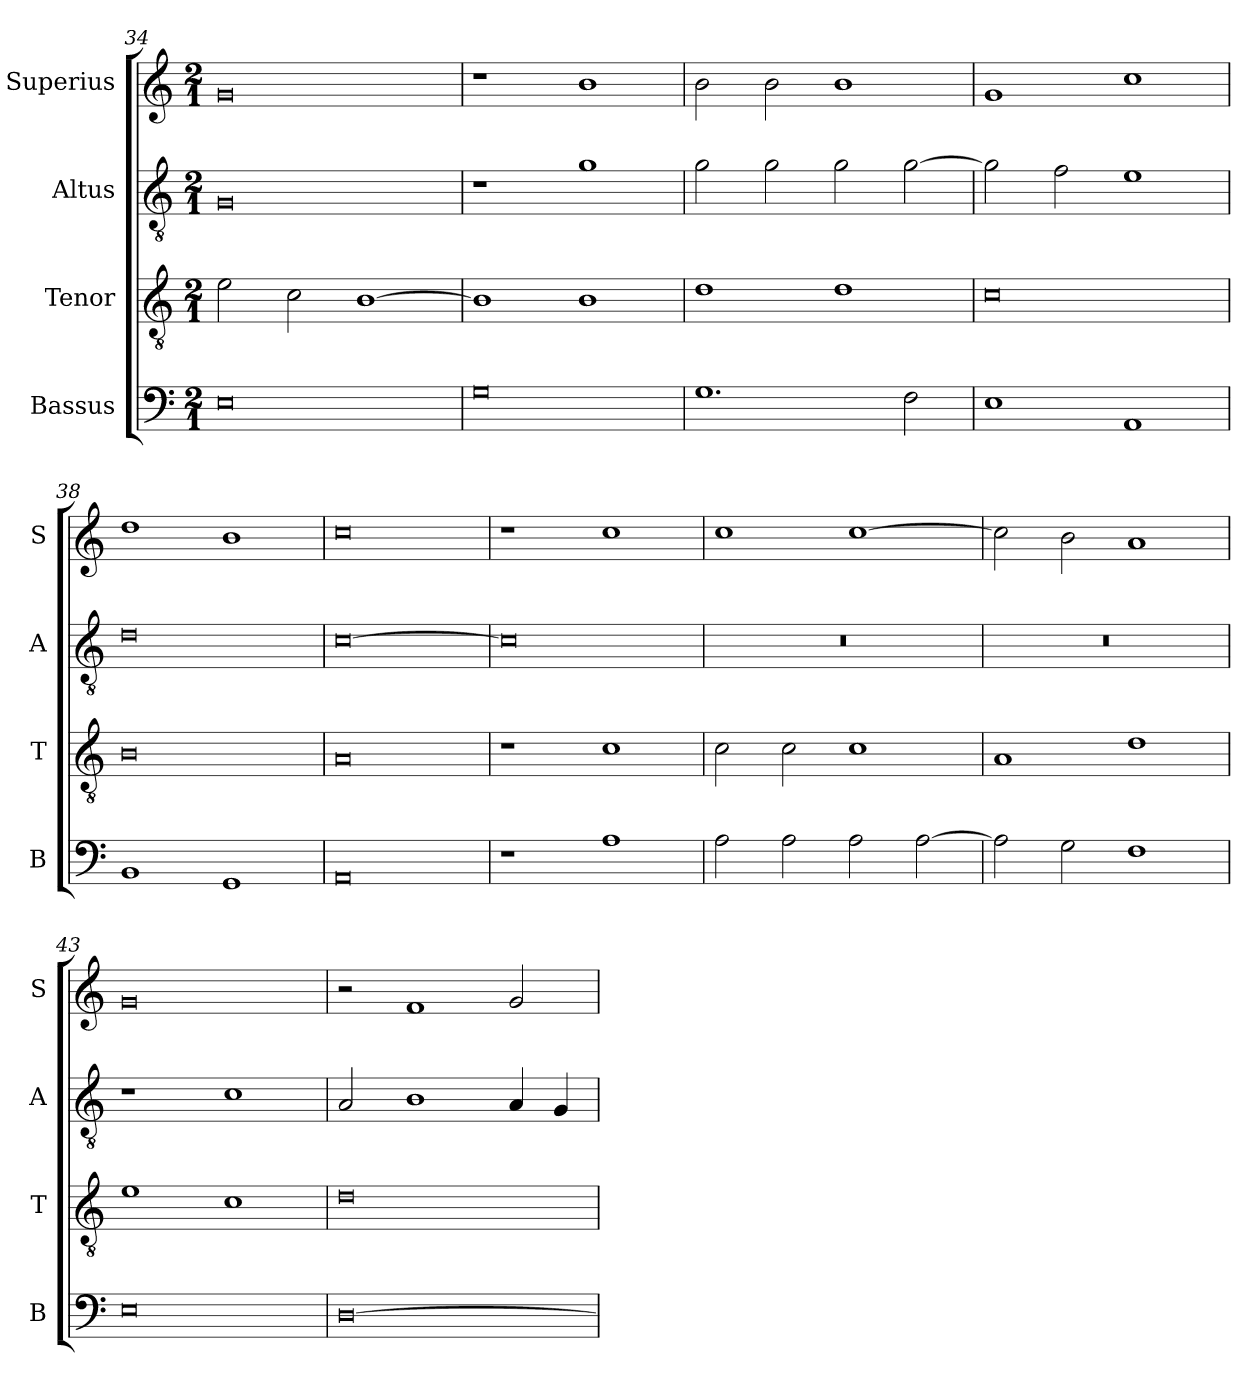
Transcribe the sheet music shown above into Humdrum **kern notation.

**kern	**kern	**kern	**kern
*part4	*part3	*part2	*part1
*staff4	*staff3	*staff2	*staff1
*I"Bassus	*I"Tenor	*I"Altus	*I"Superius
*I'B	*I'T	*I'A	*I'S
*clefF4	*clefGv2	*clefGv2	*clefG2
*k[]	*k[]	*k[]	*k[]
*C:	*C:	*C:	*C:
*M2/1	*M2/1	*M2/1	*M2/1
=34	=34	=34	=34
0E	2e	0G	0g
.	2c	.	.
.	[1B	.	.
=35	=35	=35	=35
0G	1B]	1r	1r
.	1B	1g	1b
=36	=36	=36	=36
1.G	1d	2g	2b
.	.	2g	2b
.	1d	2g	1b
2F	.	[2g	.
=37	=37	=37	=37
1E	0c	2g]	1g
.	.	2f	.
1AA	.	1e	1cc
=38	=38	=38	=38
1BB	0B	0d	1dd
1GG	.	.	1b
=39	=39	=39	=39
0AA	0A	[0c	0cc
=40	=40	=40	=40
1r	1r	0c]	1r
1A	1c	.	1cc
=41	=41	=41	=41
2A	2c	0r	1cc
2A	2c	.	.
2A	1c	.	[1cc
[2A	.	.	.
=42	=42	=42	=42
2A]	1A	0r	2cc]
2G	.	.	2b
1F	1d	.	1a
=43	=43	=43	=43
0E	1e	1r	0g
.	1c	1c	.
=44	=44	=44	=44
[0D	0d	2A	2r
.	.	1B	1f
.	.	4A	2g
.	.	4G	.
=	=	=	=
*-	*-	*-	*-
